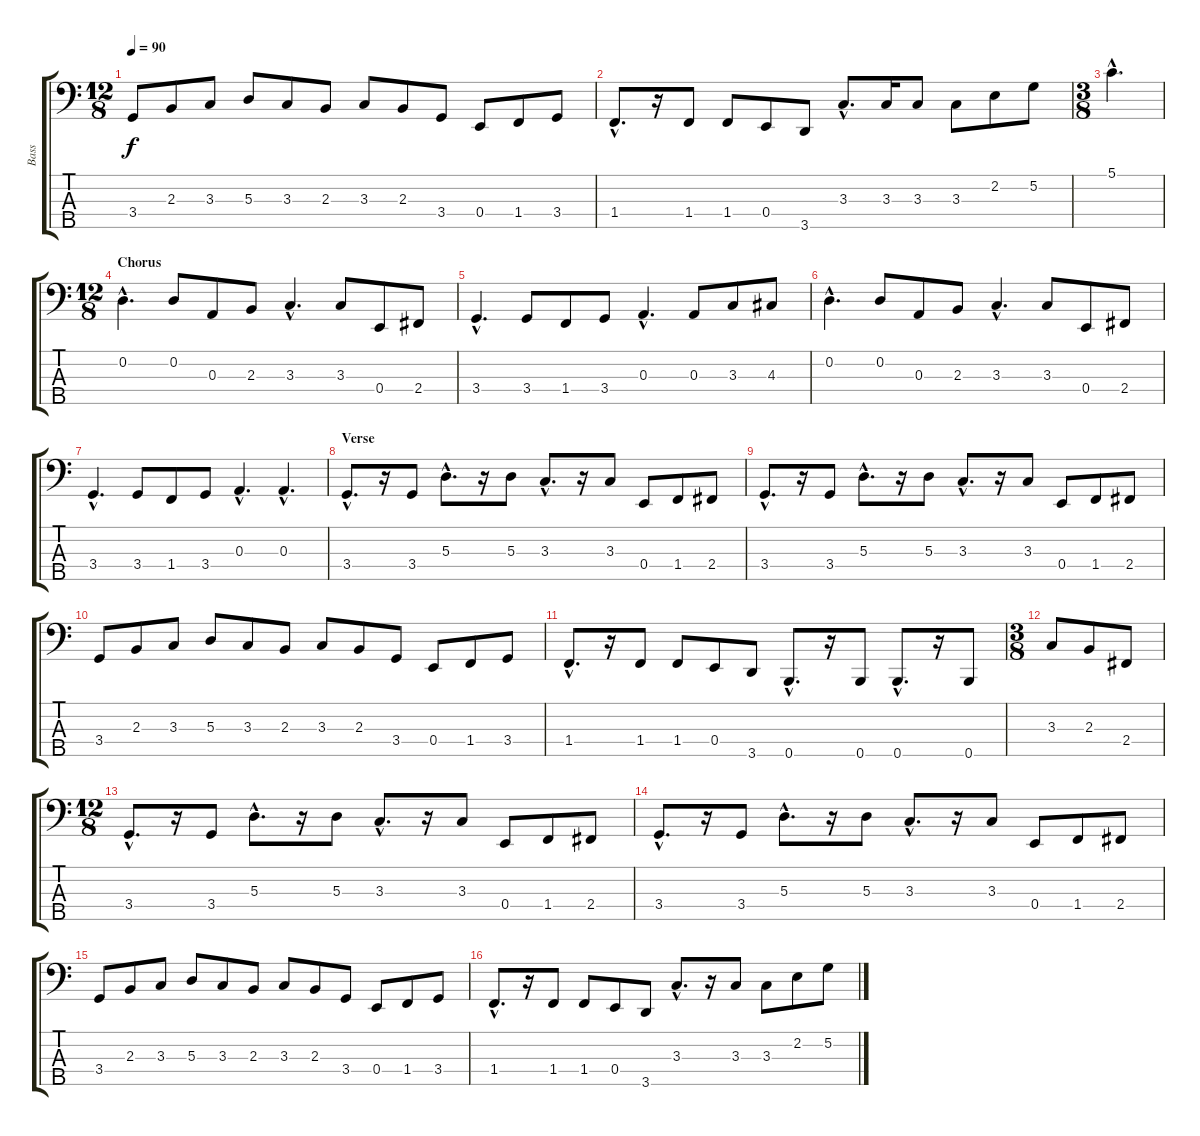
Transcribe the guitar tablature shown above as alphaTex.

\track ("Bass" "Bass") {instrument electricbasspick}
\staff {score tabs}
\tuning (G2 D2 A1 E1 B0) {hide}
\ts (12 8)
\tempo 90
\clef f4
\ks c
3.4.8{dy f} 2.3.8 3.3.8 5.3.8 3.3.8 2.3.8 3.3.8 2.3.8 3.4.8 0.4.8 1.4.8 3.4.8 |
1.4{hac}.8{d} r.16 1.4.8 1.4.8 0.4.8 3.5.8 3.3{hac}.8{d} 3.3.16 3.3.8 3.3.8 2.2.8 5.2.8 |
\ts (3 8)
5.1{hac}.4{d} |
\ts (12 8)
\section ("" "Chorus")
0.2{hac}.4{d} 0.2.8 0.3.8 2.3.8 3.3{hac}.4{d} 3.3.8 0.4.8 2.4.8 |
3.4{hac}.4{d} 3.4.8 1.4.8 3.4.8 0.3{hac}.4{d} 0.3.8 3.3.8 4.3.8 |
0.2{hac}.4{d} 0.2.8 0.3.8 2.3.8 3.3{hac}.4{d} 3.3.8 0.4.8 2.4.8 |
3.4{hac}.4{d} 3.4.8 1.4.8 3.4.8 0.3{hac}.4{d} 0.3{hac}.4{d} |
\section ("" "Verse")
3.4{hac}.8{d} r.16 3.4.8 5.3{hac}.8{d} r.16 5.3.8 3.3{hac}.8{d} r.16 3.3.8 0.4.8 1.4.8 2.4.8 |
3.4{hac}.8{d} r.16 3.4.8 5.3{hac}.8{d} r.16 5.3.8 3.3{hac}.8{d} r.16 3.3.8 0.4.8 1.4.8 2.4.8 |
3.4.8 2.3.8 3.3.8 5.3.8 3.3.8 2.3.8 3.3.8 2.3.8 3.4.8 0.4.8 1.4.8 3.4.8 |
1.4{hac}.8{d} r.16 1.4.8 1.4.8 0.4.8 3.5.8 0.5{hac}.8{d} r.16 0.5.8 0.5{hac}.8{d} r.16 0.5.8 |
\ts (3 8)
3.3.8 2.3.8 2.4.8 |
\ts (12 8)
3.4{hac}.8{d} r.16 3.4.8 5.3{hac}.8{d} r.16 5.3.8 3.3{hac}.8{d} r.16 3.3.8 0.4.8 1.4.8 2.4.8 |
3.4{hac}.8{d} r.16 3.4.8 5.3{hac}.8{d} r.16 5.3.8 3.3{hac}.8{d} r.16 3.3.8 0.4.8 1.4.8 2.4.8 |
3.4.8 2.3.8 3.3.8 5.3.8 3.3.8 2.3.8 3.3.8 2.3.8 3.4.8 0.4.8 1.4.8 3.4.8 |
1.4{hac}.8{d} r.16 1.4.8 1.4.8 0.4.8 3.5.8 3.3{hac}.8{d} r.16 3.3.8 3.3.8 2.2.8 5.2.8
